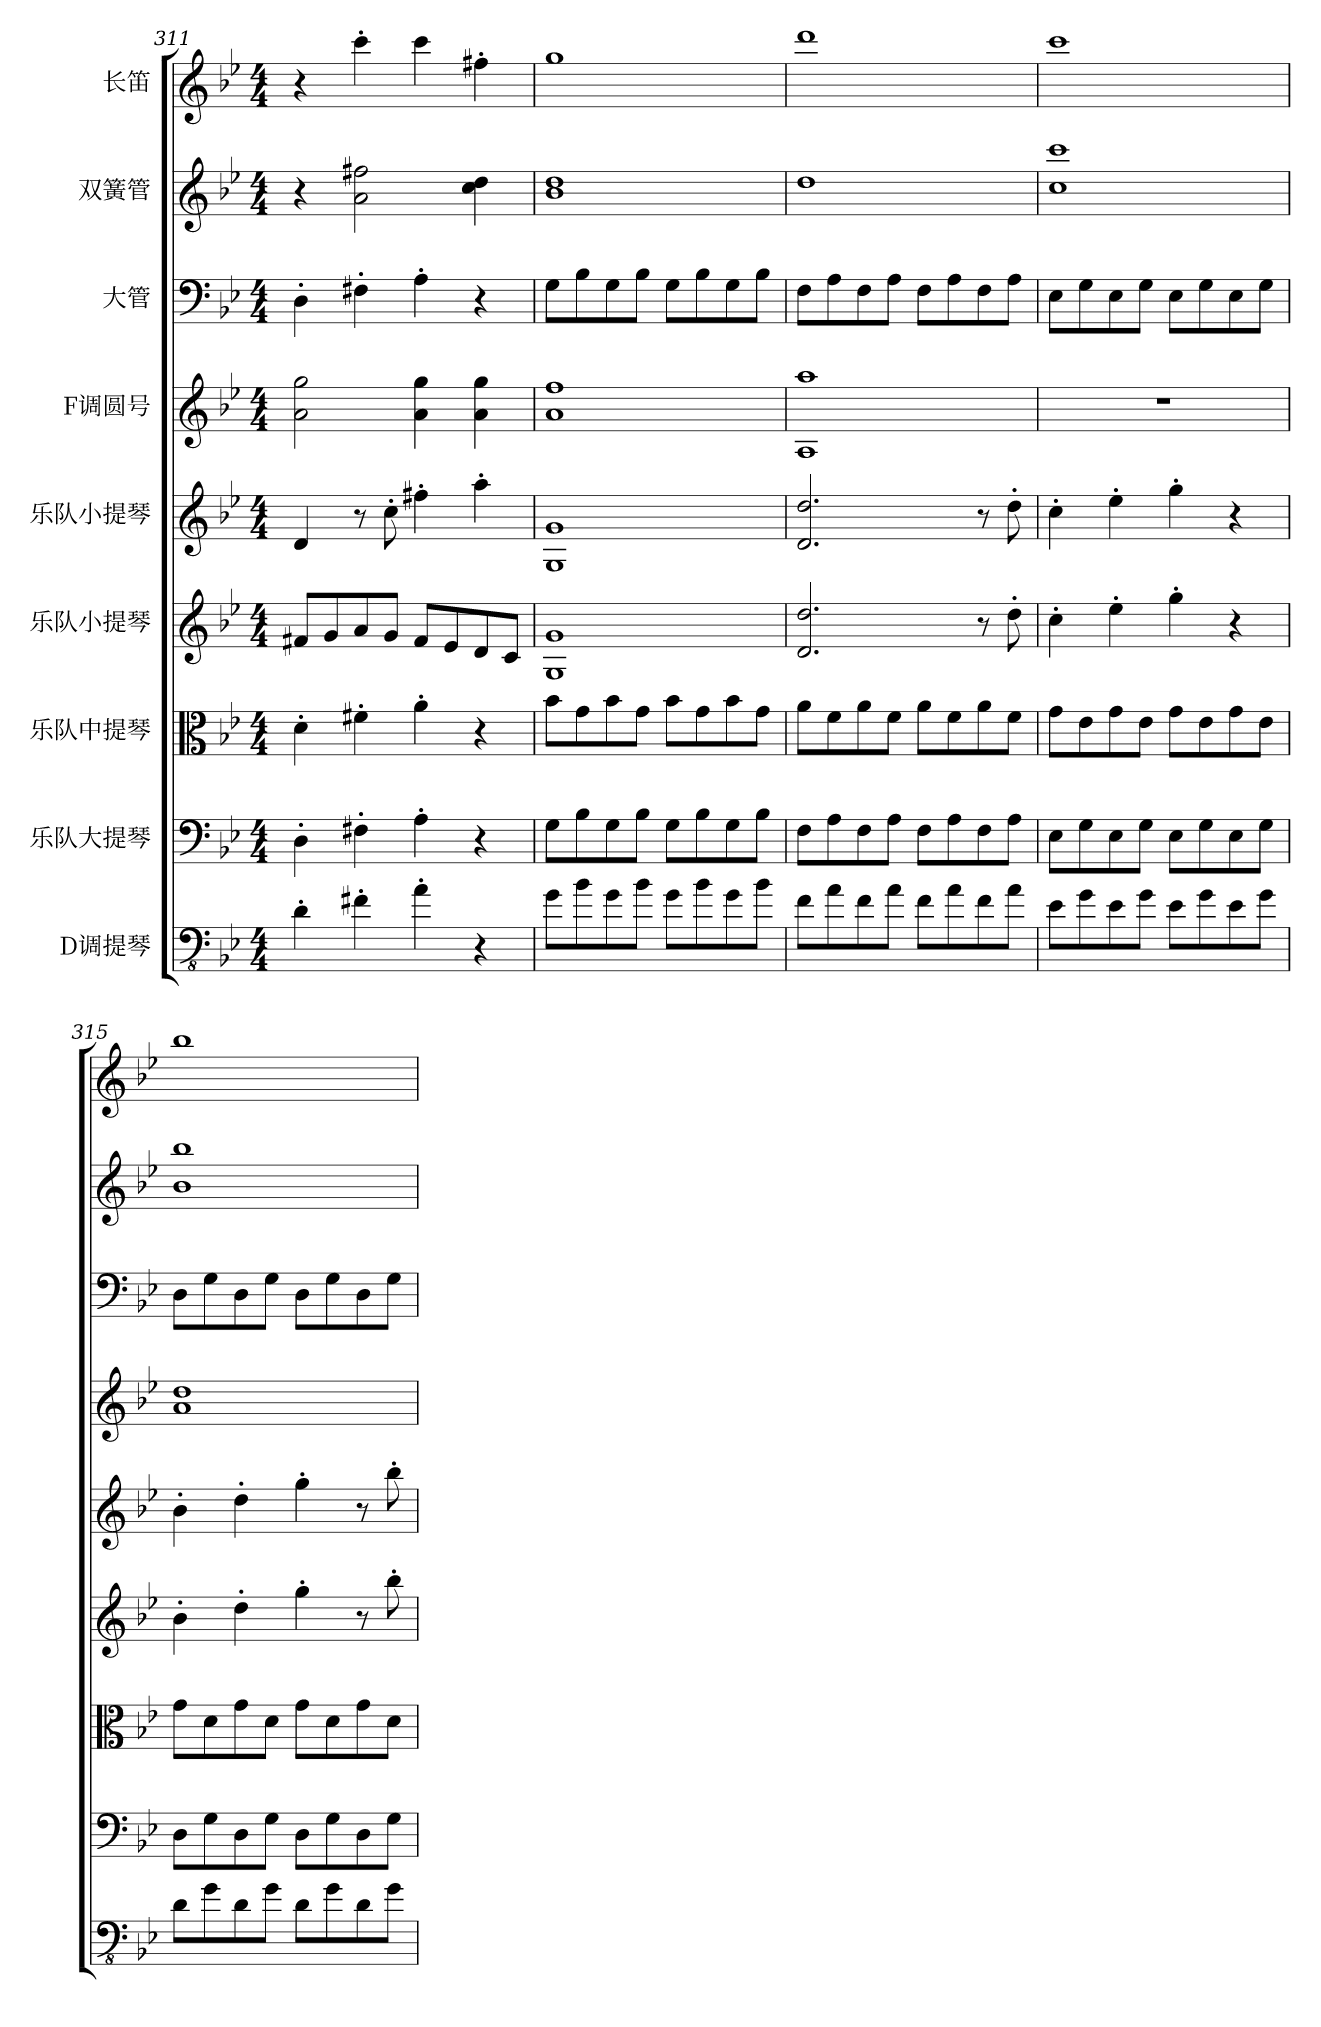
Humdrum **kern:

**kern	**kern	**kern	**kern	**kern	**kern	**kern	**kern	**kern
*part9	*part8	*part7	*part6	*part5	*part4	*part3	*part2	*part1
*staff9	*staff8	*staff7	*staff6	*staff5	*staff4	*staff3	*staff2	*staff1
*I"D调提琴	*I"乐队大提琴	*I"乐队中提琴	*I"乐队小提琴	*I"乐队小提琴	*I"F调圆号	*I"大管	*I"双簧管	*I"长笛
*clefFv4	*clefF4	*clefC3	*clefG2	*clefG2	*clefG2	*clefF4	*clefG2	*clefG2
*ITrd7c12	*	*	*	*	*ITrd4c7	*	*	*
*k[b-e-]	*k[b-e-]	*k[b-e-]	*k[b-e-]	*k[b-e-]	*k[b-e-a-]	*k[b-e-]	*k[b-e-]	*k[b-e-]
*M4/4	*M4/4	*M4/4	*M4/4	*M4/4	*M4/4	*M4/4	*M4/4	*M4/4
=311	=311	=311	=311	=311	=311	=311	=311	=311
4DD'\	4D'\	4d'\	8f#X/L	4d/	2d\ 2cc\	4D'\	4r	4r
.	.	.	8g/	.	.	.	.	.
4FF#X'\	4F#X'\	4f#X'\	8a/	8r	.	4F#X'\	2a\ 2ff#X\	4ccc'\
.	.	.	8g/J	8cc'\	.	.	.	.
4AA'\	4A'\	4a'\	8f#/L	4ff#X'\	4d\ 4cc\	4A'\	.	4ccc\
.	.	.	8e-/	.	.	.	.	.
4r	4r	4r	8d/	4aa'\	4d\ 4cc\	4r	4cc\ 4dd\	4ff#X'\
.	.	.	8c/J	.	.	.	.	.
!!LO:PB:g=z
=312	=312	=312	=312	=312	=312	=312	=312	=312
8GG\L	8G\L	8b-\L	1G 1g	1G 1g	1d 1b-	8G\L	1b- 1dd	1gg
8BB-\	8B-\	8g\	.	.	.	8B-\	.	.
8GG\	8G\	8b-\	.	.	.	8G\	.	.
8BB-\J	8B-\J	8g\J	.	.	.	8B-\J	.	.
8GG\L	8G\L	8b-\L	.	.	.	8G\L	.	.
8BB-\	8B-\	8g\	.	.	.	8B-\	.	.
8GG\	8G\	8b-\	.	.	.	8G\	.	.
8BB-\J	8B-\J	8g\J	.	.	.	8B-\J	.	.
=313	=313	=313	=313	=313	=313	=313	=313	=313
8FF\L	8F\L	8a\L	2.d/ 2.dd/	2.d/ 2.dd/	1D 1dd	8F\L	1dd	1ddd
8AA\	8A\	8f\	.	.	.	8A\	.	.
8FF\	8F\	8a\	.	.	.	8F\	.	.
8AA\J	8A\J	8f\J	.	.	.	8A\J	.	.
8FF\L	8F\L	8a\L	.	.	.	8F\L	.	.
8AA\	8A\	8f\	.	.	.	8A\	.	.
8FF\	8F\	8a\	8r	8r	.	8F\	.	.
8AA\J	8A\J	8f\J	8dd'\	8dd'\	.	8A\J	.	.
=314	=314	=314	=314	=314	=314	=314	=314	=314
8EE-\L	8E-\L	8g\L	4cc'\	4cc'\	1r	8E-\L	1cc 1ccc	1ccc
8GG\	8G\	8e-\	.	.	.	8G\	.	.
8EE-\	8E-\	8g\	4ee-'\	4ee-'\	.	8E-\	.	.
8GG\J	8G\J	8e-\J	.	.	.	8G\J	.	.
8EE-\L	8E-\L	8g\L	4gg'\	4gg'\	.	8E-\L	.	.
8GG\	8G\	8e-\	.	.	.	8G\	.	.
8EE-\	8E-\	8g\	4r	4r	.	8E-\	.	.
8GG\J	8G\J	8e-\J	.	.	.	8G\J	.	.
=315	=315	=315	=315	=315	=315	=315	=315	=315
8DD\L	8D\L	8g\L	4b-'\	4b-'\	1d 1g	8D\L	1b- 1bb-	1bb-
8GG\	8G\	8d\	.	.	.	8G\	.	.
8DD\	8D\	8g\	4dd'\	4dd'\	.	8D\	.	.
8GG\J	8G\J	8d\J	.	.	.	8G\J	.	.
8DD\L	8D\L	8g\L	4gg'\	4gg'\	.	8D\L	.	.
8GG\	8G\	8d\	.	.	.	8G\	.	.
8DD\	8D\	8g\	8r	8r	.	8D\	.	.
8GG\J	8G\J	8d\J	8bb-'\	8bb-'\	.	8G\J	.	.
=	=	=	=	=	=	=	=	=
*-	*-	*-	*-	*-	*-	*-	*-	*-
